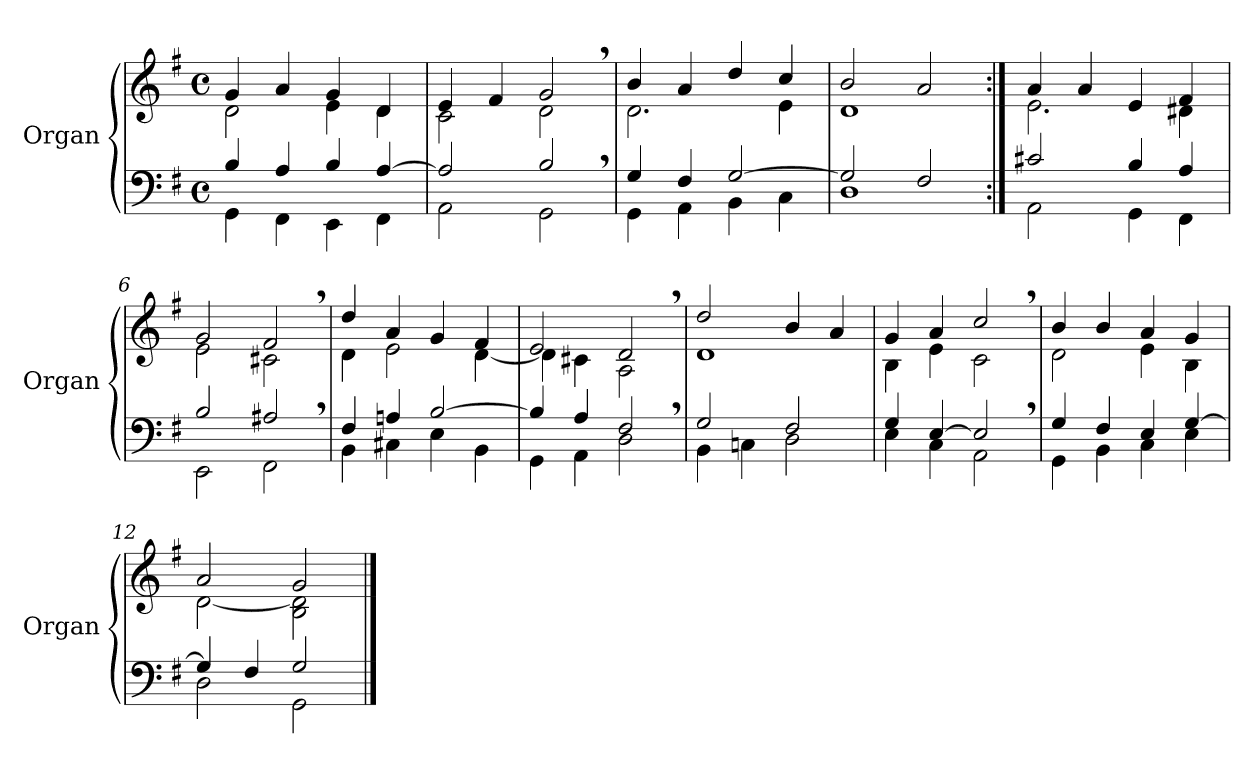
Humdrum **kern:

**kern	**kern
*part1	*part1
*staff2	*staff1
*I"Organ	*
*I'Organ	*
*clefF4	*clefG2
*k[f#]	*k[f#]
*M4/4	*M4/4
*met(c)	*met(c)
=1	=1
*^	*^
4B/	4GG\	4g/	2d\
4A/	4FF#\	4a/	.
4B/	4EE\	4g/	4e\
[>4A/	4FF#\	4d/	4d\
=2	=2	=2	=2
2A/]	2AA\	4e/	2c\
.	.	4f#/	.
2B,</	2GG\	2g,>/	2d\
=3	=3	=3	=3
4G/	4GG\	4b/	2.d\
4F#/	4AA\	4a/	.
[>2G/	4BB\	4dd/	.
.	4C\	4cc/	4e\
=4	=4	=4	=4
2G/]	1D	2b/	1d
2F#/	.	2a/	.
=5:|!	=5:|!	=5:|!	=5:|!
2c#X/	2AA\	4a/	2.e\
.	.	4a/	.
4B/	4GG\	4e/	.
4A/	4FF#\	4f#/	4d#X\
=6	=6	=6	=6
2B/	2EE\	2g/	2e\
2A#X,</	2FF#\	2f#,>/	2c#X\
=7	=7	=7	=7
4F#/	4BB\	4dd/	4d\
4An/	4C#X\	4a/	2e\
[>2B/	4E\	4g/	.
.	4BB\	4f#/	[<4d\
=8	=8	=8	=8
4B/]	4GG\	2e/	4d\]
4A/	4AA\	.	4c#X\
2F#,>/	2D\	2d,>/	2A\
=9	=9	=9	=9
2G/	4BB\	2dd/	1d
.	4Cn\	.	.
2F#/	2D\	4b/	.
.	.	4a/	.
=10	=10	=10	=10
4G/	4E\	4g/	4B\
[>4E/	4C\	4a/	4e\
2E,>/]	2AA\	2cc,>/	2c\
=11	=11	=11	=11
4G/	4GG\	4b/	2d\
4F#/	4BB\	4b/	.
4E/	4C\	4a/	4e\
[>4G/	4E\	4g/	4B\
=12	=12	=12	=12
4G/]	2D\	2a/	[<2d\
4F#/	.	.	.
2G/	2GG\	2g/	2B\ 2d\]
*v	*v	*	*
*	*v	*v
==	==
*-	*-
